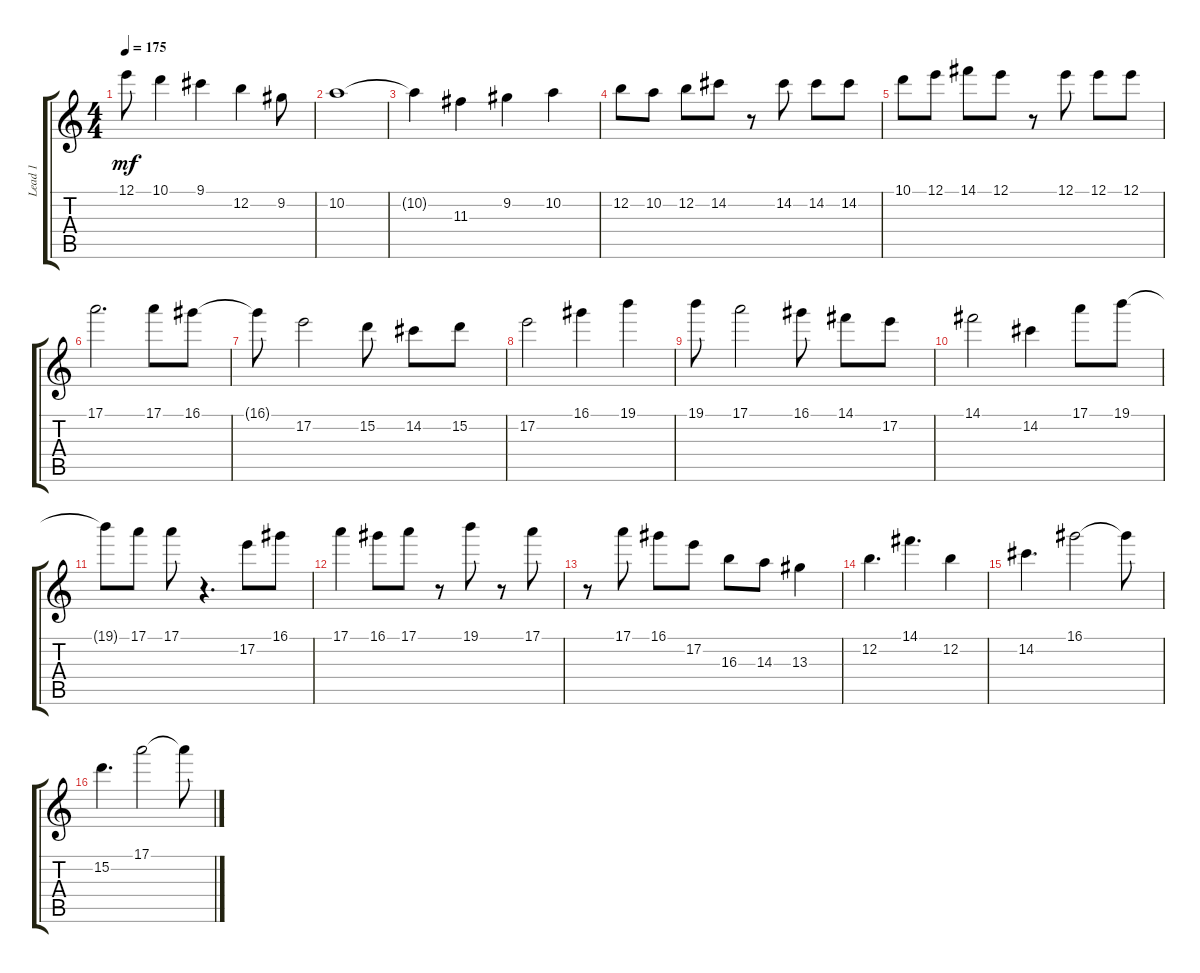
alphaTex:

\track ("Lead 1" "Lead 1") {instrument overdrivenguitar}
\staff {score tabs}
\tuning (E4 B3 G3 D3 A2 E2) {hide}
\ts (4 4)
\tempo 175
\clef g2
\ks c
12.1{t}.8{dy mf} 10.1.4 9.1.4 12.2.4 9.2.8 |
10.2.1 |
10.2{t}.4 11.3.4 9.2.4 10.2.4 |
12.2.8 10.2.8 12.2.8 14.2.8 r.8 14.2.8 14.2.8 14.2.8 |
10.1.8 12.1.8 14.1.8 12.1.8 r.8 12.1.8 12.1.8 12.1.8 |
17.1.2{d} 17.1.8 16.1.8 |
16.1{t}.8 17.2.2 15.2.8 14.2.8 15.2.8 |
17.2.2 16.1.4 19.1.4 |
19.1.8 17.1.2 16.1.8 14.1.8 17.2.8 |
14.1.2 14.2.4 17.1.8 19.1.8 |
19.1{t}.8 17.1.8 17.1.8 r.4{d} 17.2.8 16.1.8 |
17.1.4 16.1.8 17.1.8 r.8 19.1.8 r.8 17.1.8 |
r.8 17.1.8 16.1.8 17.2.8 16.3.8 14.3.8 13.3.4 |
12.2.4{d} 14.1.4{d} 12.2.4 |
14.2.4{d} 16.1.2 16.1{t}.8 |
15.2.4{d} 17.1.2 17.1{t}.8
